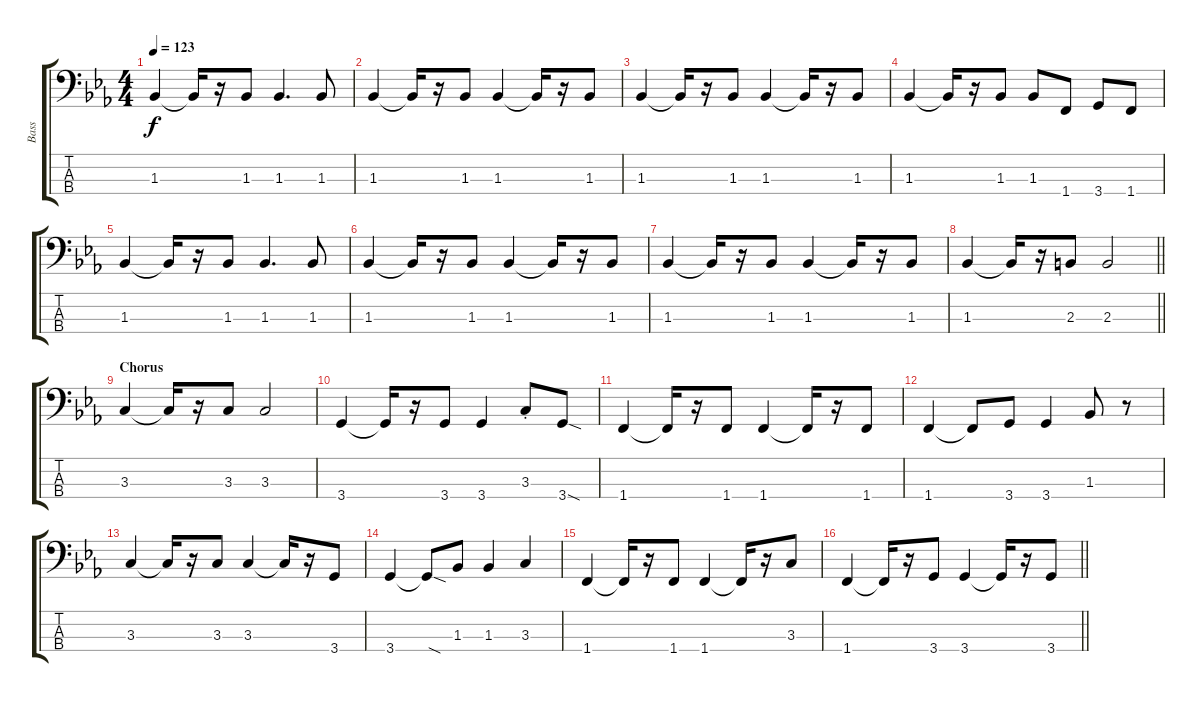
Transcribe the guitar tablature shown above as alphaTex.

\track ("Bass" "Bass") {instrument electricbassfinger}
\staff {score tabs}
\tuning (G2 D2 A1 E1) {hide}
\ts (4 4)
\tempo 123
\clef f4
\ks eb
1.3.4{dy f} 1.3{t}.16 r.16 1.3.8 1.3.4{d} 1.3.8 |
1.3.4 1.3{t}.16 r.16 1.3.8 1.3.4 1.3{t}.16 r.16 1.3.8 |
1.3.4 1.3{t}.16 r.16 1.3.8 1.3.4 1.3{t}.16 r.16 1.3.8 |
1.3.4 1.3{t}.16 r.16 1.3.8 1.3.8 1.4.8 3.4.8 1.4.8 |
1.3.4 1.3{t}.16 r.16 1.3.8 1.3.4{d} 1.3.8 |
1.3.4 1.3{t}.16 r.16 1.3.8 1.3.4 1.3{t}.16 r.16 1.3.8 |
1.3.4 1.3{t}.16 r.16 1.3.8 1.3.4 1.3{t}.16 r.16 1.3.8 |
\barLineRight lightlight
1.3.4 1.3{t}.16 r.16 2.3.8 2.3.2 |
\section ("" "Chorus")
3.3.4 3.3{t}.16 r.16 3.3.8 3.3.2 |
3.4.4 3.4{t}.16 r.16 3.4.8 3.4.4 3.3{st}.8 3.4{sod}.8 |
1.4.4 1.4{t}.16 r.16 1.4.8 1.4.4 1.4{t}.16 r.16 1.4.8 |
1.4.4 1.4{t}.8 3.4.8 3.4.4 1.3.8 r.8 |
3.3.4 3.3{t}.16 r.16 3.3.8 3.3.4 3.3{t}.16 r.16 3.4.8 |
3.4.4 3.4{sod t}.8 1.3.8 1.3.4 3.3.4 |
1.4.4 1.4{t}.16 r.16 1.4.8 1.4.4 1.4{t}.16 r.16 3.3.8 |
\barLineRight lightlight
1.4.4 1.4{t}.16 r.16 3.4.8 3.4.4 3.4{t}.16 r.16 3.4.8
